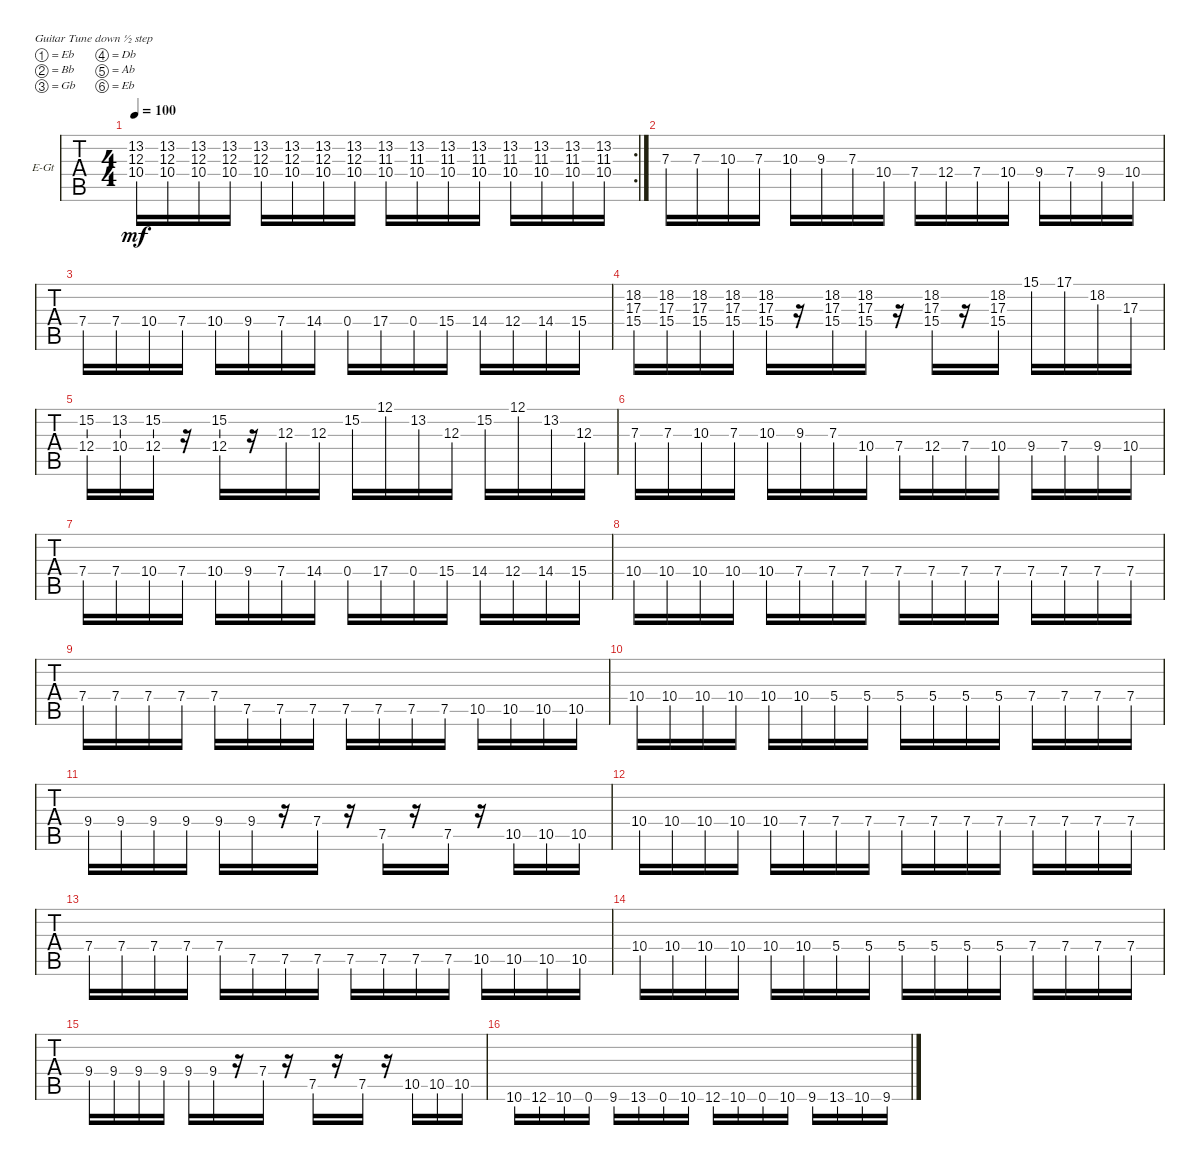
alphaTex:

\defaultSystemsLayout 4
\bracketExtendMode groupsimilarinstruments
\firstSystemTrackNameOrientation horizontal
\otherSystemsTrackNameOrientation horizontal
\track ("2" "E-Gt") {instrument distortionguitar}
\staff {tabs}
\tuning (Eb4 Bb3 Gb3 Db3 Ab2 Eb2)
\rc 2
\ts (4 4)
\tempo 100
\clef g2
\ks c
(10.4 12.3 13.2).16{dy mf} (10.4 12.3 13.2).16 (10.4 12.3 13.2).16 (10.4 12.3 13.2).16 (10.4 12.3 13.2).16 (10.4 12.3 13.2).16 (10.4 12.3 13.2).16 (10.4 12.3 13.2).16 (10.4 11.3 13.2).16 (10.4 11.3 13.2).16 (10.4 11.3 13.2).16 (10.4 11.3 13.2).16 (10.4 11.3 13.2).16 (10.4 11.3 13.2).16 (10.4 11.3 13.2).16 (10.4 11.3 13.2).16 |
7.3.16 7.3.16 10.3.16 7.3.16 10.3.16 9.3.16 7.3.16 10.4.16 7.4.16 12.4.16 7.4.16 10.4.16 9.4.16 7.4.16 9.4.16 10.4.16 |
7.4.16 7.4.16 10.4.16 7.4.16 10.4.16 9.4.16 7.4.16 14.4.16 0.4.16 17.4.16 0.4.16 15.4.16 14.4.16 12.4.16 14.4.16 15.4.16 |
(17.3 15.4 18.2).16 (17.3 15.4 18.2).16 (17.3 15.4 18.2).16 (17.3 15.4 18.2).16 (17.3 15.4 18.2).16 r.16 (17.3 15.4 18.2).16 (17.3 15.4 18.2).16 r.16 (17.3 15.4 18.2).16 r.16 (17.3 15.4 18.2).16 15.1.16 17.1.16 18.2.16 17.3.16 |
(12.4 15.2).16 (10.4 13.2).16 (12.4 15.2).16 r.16 (12.4 15.2).16 r.16 12.3.16 12.3.16 15.2.16 12.1.16 13.2.16 12.3.16 15.2.16 12.1.16 13.2.16 12.3.16 |
7.3.16 7.3.16 10.3.16 7.3.16 10.3.16 9.3.16 7.3.16 10.4.16 7.4.16 12.4.16 7.4.16 10.4.16 9.4.16 7.4.16 9.4.16 10.4.16 |
7.4.16 7.4.16 10.4.16 7.4.16 10.4.16 9.4.16 7.4.16 14.4.16 0.4.16 17.4.16 0.4.16 15.4.16 14.4.16 12.4.16 14.4.16 15.4.16 |
10.4.16 10.4.16 10.4.16 10.4.16 10.4.16 7.4.16 7.4.16 7.4.16 7.4.16 7.4.16 7.4.16 7.4.16 7.4.16 7.4.16 7.4.16 7.4.16 |
7.4.16 7.4.16 7.4.16 7.4.16 7.4.16 7.5.16 7.5.16 7.5.16 7.5.16 7.5.16 7.5.16 7.5.16 10.5.16 10.5.16 10.5.16 10.5.16 |
10.4.16 10.4.16 10.4.16 10.4.16 10.4.16 10.4.16 5.4.16 5.4.16 5.4.16 5.4.16 5.4.16 5.4.16 7.4.16 7.4.16 7.4.16 7.4.16 |
9.4.16 9.4.16 9.4.16 9.4.16 9.4.16 9.4.16 r.16 7.4.16 r.16 7.5.16 r.16 7.5.16 r.16 10.5.16 10.5.16 10.5.16 |
10.4.16 10.4.16 10.4.16 10.4.16 10.4.16 7.4.16 7.4.16 7.4.16 7.4.16 7.4.16 7.4.16 7.4.16 7.4.16 7.4.16 7.4.16 7.4.16 |
7.4.16 7.4.16 7.4.16 7.4.16 7.4.16 7.5.16 7.5.16 7.5.16 7.5.16 7.5.16 7.5.16 7.5.16 10.5.16 10.5.16 10.5.16 10.5.16 |
10.4.16 10.4.16 10.4.16 10.4.16 10.4.16 10.4.16 5.4.16 5.4.16 5.4.16 5.4.16 5.4.16 5.4.16 7.4.16 7.4.16 7.4.16 7.4.16 |
9.4.16 9.4.16 9.4.16 9.4.16 9.4.16 9.4.16 r.16 7.4.16 r.16 7.5.16 r.16 7.5.16 r.16 10.5.16 10.5.16 10.5.16 |
10.6.16 12.6.16 10.6.16 0.6.16 9.6.16 13.6.16 0.6.16 10.6.16 12.6.16 10.6.16 0.6.16 10.6.16 9.6.16 13.6.16 10.6.16 9.6.16
